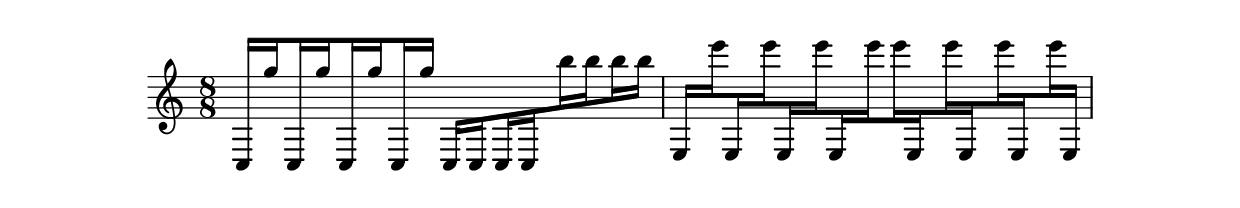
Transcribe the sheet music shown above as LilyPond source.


\version "2.1.7"
\header {
    
    texidoc = "Knee beaming, complex configurations.  According to
Paul Roberts, the first stem of a beam determines the direction of the
beam, and as such the way that following (kneed) stems attach to the
beam. This is in disagreement with the current algorithm."
    
}

\score { \notes
\relative c'
	 {
	     \property Voice.Beam \set #'auto-knee-gap = #7
	     \property Voice.subdivideBeams = ##t	     
	     \time 8/8
	      c,16[  g'''16  
	     c,,,16  g'''16 
	     c,,,16  g'''16 	     	     
	     c,,,16  g'''16 ]

	      c,,,16[ c c c
	      b'''   b b b]

	     \transpose c' a, { \relative b'' {  g,16[  g'''16  
	     g,,,16  g'''16 
	     g,,,16  g'''16 	     	     
	     g,,,16  g'''16
	     g g,,,
	     g''' g,,,
	     g''' g,,,
	     g''' g,,,]	    }  }
	     
	 }
\paper { raggedright = ##t} 

     }

